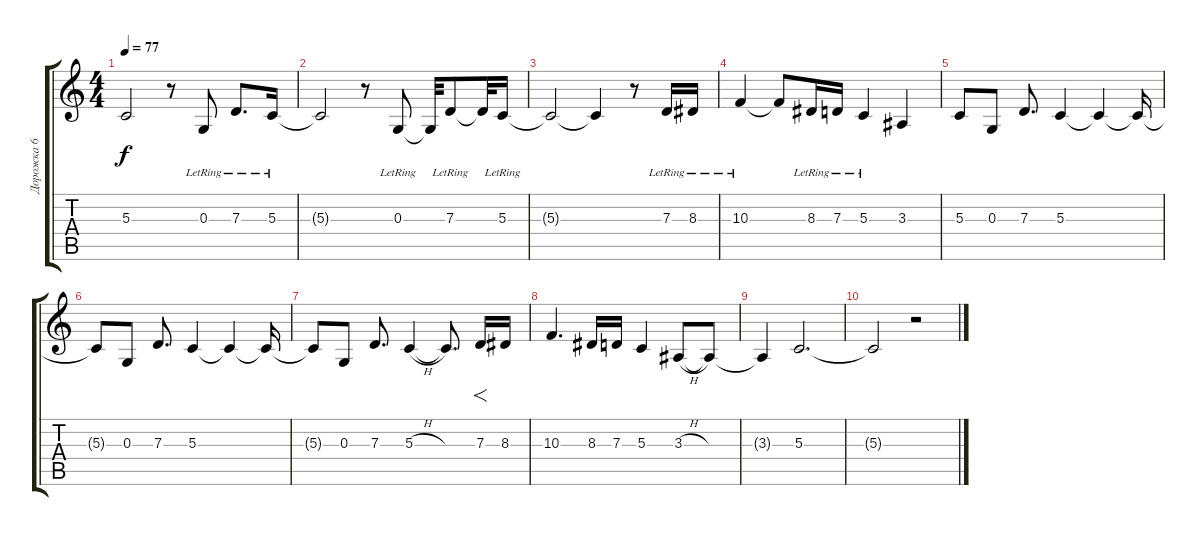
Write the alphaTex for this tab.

\track ("Дорожка 6" "Дорожка 6") {instrument viola}
\staff {score tabs}
\tuning (E4 B3 G3 D3 A2 E2) {hide}
\ts (4 4)
\tempo 77
\clef g2
\ks c
5.3{t}.2{dy f} r.8 0.3{lr}.8 7.3{lr}.8{d} 5.3{lr}.16 |
5.3{t}.2 r.8 0.3{lr}.8 0.3{t}.32 7.3{lr}.8 7.3{t}.32 5.3{lr}.16 |
5.3{t}.2 5.3{t}.4 r.8 7.3{lr}.16 8.3{lr}.16 |
10.3{lr}.4 10.3{t}.8 8.3{lr}.16 7.3{lr}.16 5.3{lr}.4 3.3.4 |
5.3.8 0.3.8 7.3.8{d} 5.3.4 5.3{t}.4 5.3{t}.16 |
5.3{t}.8 0.3.8 7.3.8{d} 5.3.4 5.3{t}.4 5.3{t}.16 |
5.3{t}.8 0.3.8 7.3.8{d} 5.3{h}.4 5.3{t}.8{d} 7.3.16{f} 8.3.16 |
10.3.4{d} 8.3.16 7.3.16 5.3.4 3.3{h}.8 3.3{t}.8 |
3.3{t}.4 5.3.2{d} |
5.3{t}.2 r.2
